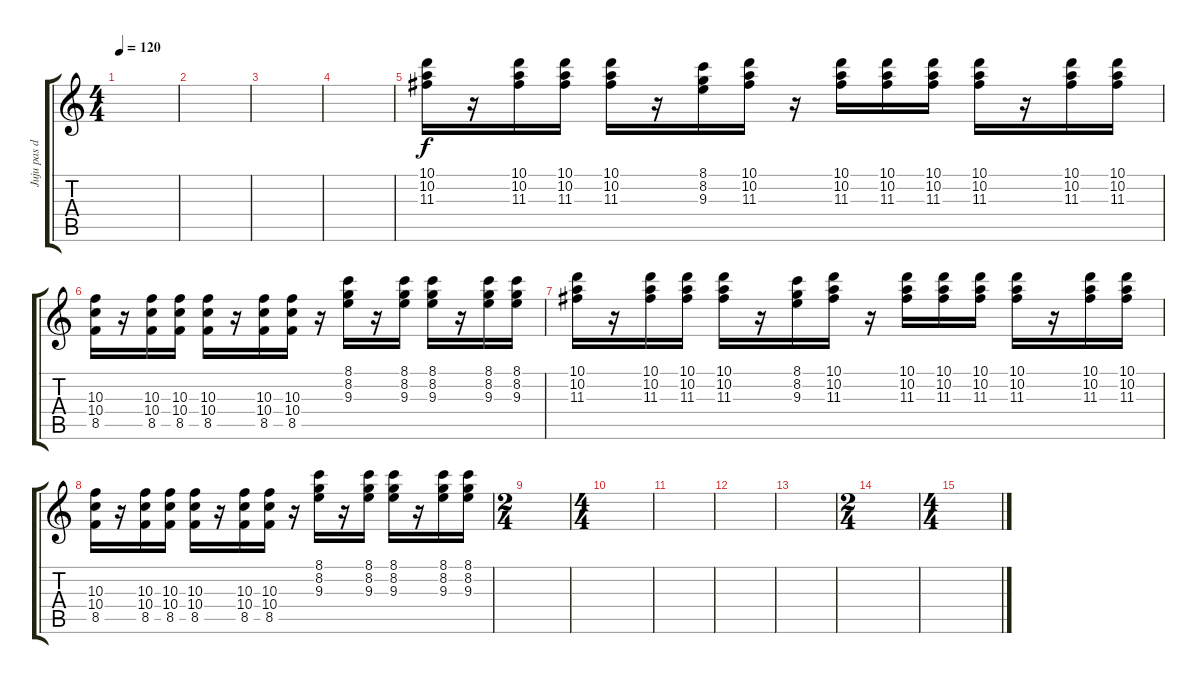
\track ("Juju pas disto" "Juju pas d") {instrument electricguitarclean}
\staff {score tabs}
\tuning (E4 B3 G3 D3 A2 E2) {hide}
\ts (4 4)
\tempo 120
\clef g2
\ks c
|
|
|
|
(10.1 10.2 11.3).16 r.16 (10.1 10.2 11.3).16 (10.1 10.2 11.3).16 (10.1 10.2 11.3).16 r.16 (8.1 8.2 9.3).16 (10.1 10.2 11.3).16 r.16 (10.1 10.2 11.3).16 (10.1 10.2 11.3).16 (10.1 10.2 11.3).16 (10.1 10.2 11.3).16 r.16 (10.1 10.2 11.3).16 (10.1 10.2 11.3).16 |
(10.3 10.4 8.5).16 r.16 (10.3 10.4 8.5).16 (10.3 10.4 8.5).16 (10.3 10.4 8.5).16 r.16 (10.3 10.4 8.5).16 (10.3 10.4 8.5).16 r.16 (8.1 8.2 9.3).16 r.16 (8.1 8.2 9.3).16 (8.1 8.2 9.3).16 r.16 (8.1 8.2 9.3).16 (8.1 8.2 9.3).16 |
(10.1 10.2 11.3).16 r.16 (10.1 10.2 11.3).16 (10.1 10.2 11.3).16 (10.1 10.2 11.3).16 r.16 (8.1 8.2 9.3).16 (10.1 10.2 11.3).16 r.16 (10.1 10.2 11.3).16 (10.1 10.2 11.3).16 (10.1 10.2 11.3).16 (10.1 10.2 11.3).16 r.16 (10.1 10.2 11.3).16 (10.1 10.2 11.3).16 |
(10.3 10.4 8.5).16 r.16 (10.3 10.4 8.5).16 (10.3 10.4 8.5).16 (10.3 10.4 8.5).16 r.16 (10.3 10.4 8.5).16 (10.3 10.4 8.5).16 r.16 (8.1 8.2 9.3).16 r.16 (8.1 8.2 9.3).16 (8.1 8.2 9.3).16 r.16 (8.1 8.2 9.3).16 (8.1 8.2 9.3).16 |
\ts (2 4)
|
\ts (4 4)
|
|
|
|
\ts (2 4)
|
\ts (4 4)
